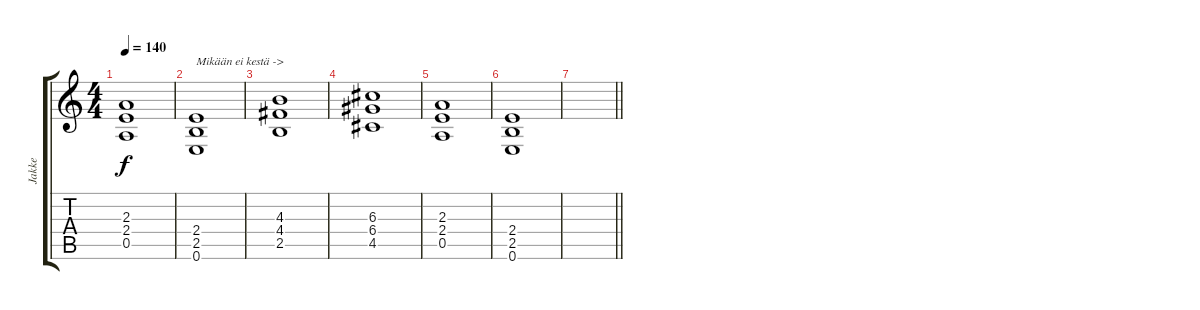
\track ("Jakke" "Jakke") {instrument distortionguitar}
\staff {score tabs}
\tuning (E4 B3 G3 D3 A2 E2) {hide}
\ts (4 4)
\tempo 140
\clef g2
\ks c
(2.3 2.4 0.5).1{dy f} |
(2.4 2.5 0.6).1{txt "Mikään ei kestä ->"} |
(4.3 4.4 2.5).1 |
(6.3 6.4 4.5).1 |
(2.3 2.4 0.5).1 |
(2.4 2.5 0.6).1 |
\barLineRight lightlight
